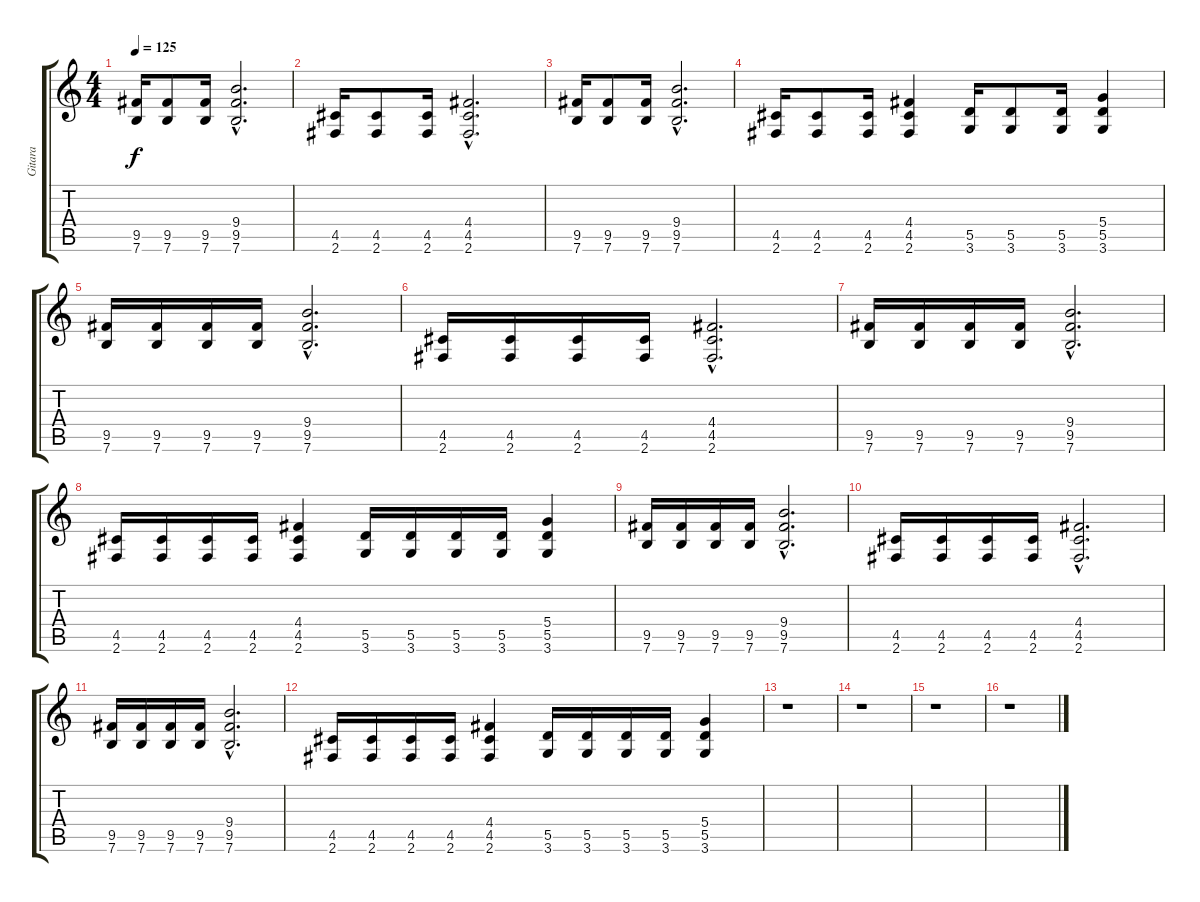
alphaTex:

\track ("Gitara" "Gitara") {instrument distortionguitar}
\staff {score tabs}
\tuning (E4 B3 G3 D3 A2 E2) {hide}
\ts (4 4)
\tempo 125
\clef g2
\ks c
(9.5 7.6).16{dy f} (9.5 7.6).8 (9.5 7.6).16 (9.4{hac} 9.5{hac} 7.6{hac}).2{d} |
(4.5 2.6).16 (4.5 2.6).8 (4.5 2.6).16 (4.4{hac} 4.5{hac} 2.6{hac}).2{d} |
(9.5 7.6).16 (9.5 7.6).8 (9.5 7.6).16 (9.4{hac} 9.5{hac} 7.6{hac}).2{d} |
(4.5 2.6).16 (4.5 2.6).8 (4.5 2.6).16 (4.4 4.5 2.6).4 (5.5 3.6).16 (5.5 3.6).8 (5.5 3.6).16 (5.4 5.5 3.6).4 |
(9.5 7.6).16 (9.5 7.6).16 (9.5 7.6).16 (9.5 7.6).16 (9.4{hac} 9.5{hac} 7.6{hac}).2{d} |
(4.5 2.6).16 (4.5 2.6).16 (4.5 2.6).16 (4.5 2.6).16 (4.4{hac} 4.5{hac} 2.6{hac}).2{d} |
(9.5 7.6).16 (9.5 7.6).16 (9.5 7.6).16 (9.5 7.6).16 (9.4{hac} 9.5{hac} 7.6{hac}).2{d} |
(4.5 2.6).16 (4.5 2.6).16 (4.5 2.6).16 (4.5 2.6).16 (4.4 4.5 2.6).4 (5.5 3.6).16 (5.5 3.6).16 (5.5 3.6).16 (5.5 3.6).16 (5.4 5.5 3.6).4 |
(9.5 7.6).16 (9.5 7.6).16 (9.5 7.6).16 (9.5 7.6).16 (9.4{hac} 9.5{hac} 7.6{hac}).2{d} |
(4.5 2.6).16 (4.5 2.6).16 (4.5 2.6).16 (4.5 2.6).16 (4.4{hac} 4.5{hac} 2.6{hac}).2{d} |
(9.5 7.6).16 (9.5 7.6).16 (9.5 7.6).16 (9.5 7.6).16 (9.4{hac} 9.5{hac} 7.6{hac}).2{d} |
(4.5 2.6).16 (4.5 2.6).16 (4.5 2.6).16 (4.5 2.6).16 (4.4 4.5 2.6).4 (5.5 3.6).16 (5.5 3.6).16 (5.5 3.6).16 (5.5 3.6).16 (5.4 5.5 3.6).4 |
r.1 |
r.1 |
r.1 |
r.1
